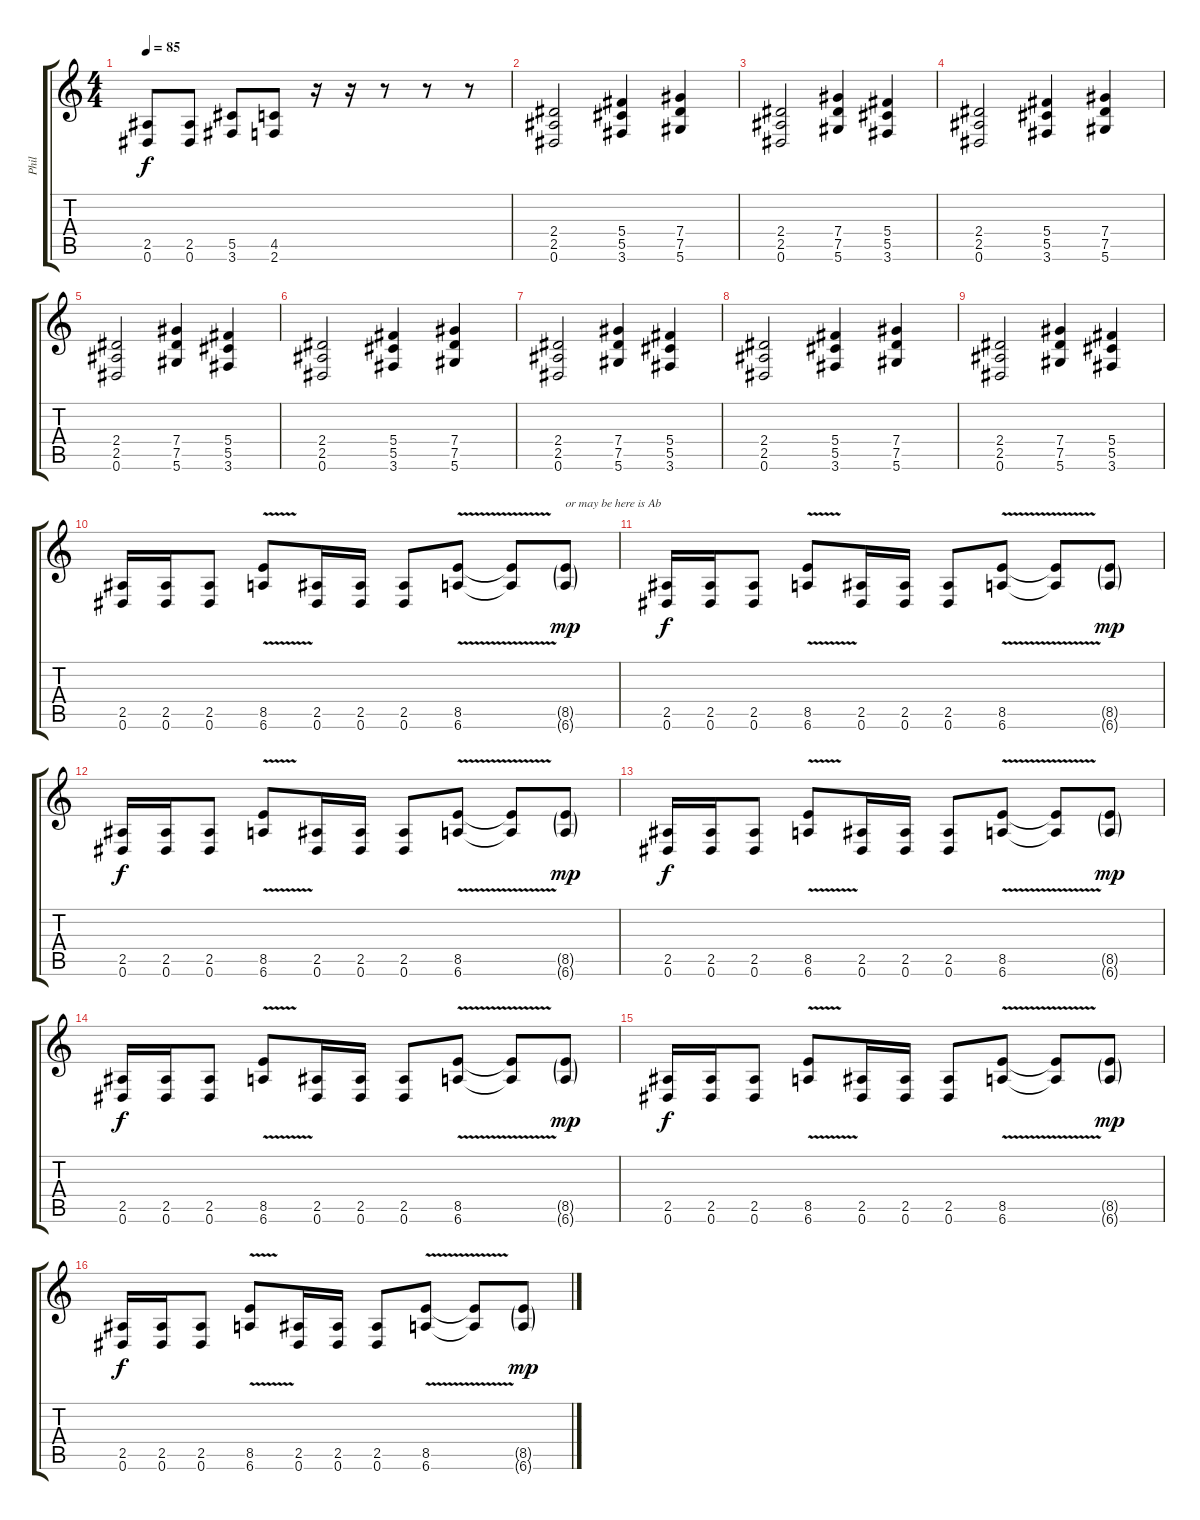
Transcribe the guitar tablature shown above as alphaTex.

\track ("Phil" "Phil") {instrument distortionguitar}
\staff {score tabs}
\tuning (Eb4 Bb3 Gb3 Db3 Ab2 Eb2) {hide}
\ts (4 4)
\tempo 85
\clef g2
\ks c
(2.5 0.6).8{dy f} (2.5 0.6).8 (5.5 3.6).8 (4.5 2.6).8 r.16 r.16 r.8 r.8 r.8 |
(2.4 2.5 0.6).2 (5.4 5.5 3.6).4 (7.4 7.5 5.6).4 |
(2.4 2.5 0.6).2 (7.4 7.5 5.6).4 (5.4 5.5 3.6).4 |
(2.4 2.5 0.6).2 (5.4 5.5 3.6).4 (7.4 7.5 5.6).4 |
(2.4 2.5 0.6).2 (7.4 7.5 5.6).4 (5.4 5.5 3.6).4 |
(2.4 2.5 0.6).2 (5.4 5.5 3.6).4 (7.4 7.5 5.6).4 |
(2.4 2.5 0.6).2 (7.4 7.5 5.6).4 (5.4 5.5 3.6).4 |
(2.4 2.5 0.6).2 (5.4 5.5 3.6).4 (7.4 7.5 5.6).4 |
(2.4 2.5 0.6).2 (7.4 7.5 5.6).4 (5.4 5.5 3.6).4 |
(2.5 0.6).16 (2.5 0.6).16 (2.5 0.6).8 (8.5{v} 6.6{v}).8 (2.5 0.6).16 (2.5 0.6).16 (2.5 0.6).8 (8.5{v} 6.6{v}).8 (8.5{t} 6.6{t}).8 (8.5{g} 6.6{g}).8{txt "or may be here is Ab" dy mp} |
(2.5 0.6).16{dy f} (2.5 0.6).16 (2.5 0.6).8 (8.5{v} 6.6{v}).8 (2.5 0.6).16 (2.5 0.6).16 (2.5 0.6).8 (8.5{v} 6.6{v}).8 (8.5{t} 6.6{t}).8 (8.5{g} 6.6{g}).8{dy mp} |
(2.5 0.6).16{dy f} (2.5 0.6).16 (2.5 0.6).8 (8.5{v} 6.6{v}).8 (2.5 0.6).16 (2.5 0.6).16 (2.5 0.6).8 (8.5{v} 6.6{v}).8 (8.5{t} 6.6{t}).8 (8.5{g} 6.6{g}).8{dy mp} |
(2.5 0.6).16{dy f} (2.5 0.6).16 (2.5 0.6).8 (8.5{v} 6.6{v}).8 (2.5 0.6).16 (2.5 0.6).16 (2.5 0.6).8 (8.5{v} 6.6{v}).8 (8.5{t} 6.6{t}).8 (8.5{g} 6.6{g}).8{dy mp} |
(2.5 0.6).16{dy f} (2.5 0.6).16 (2.5 0.6).8 (8.5{v} 6.6{v}).8 (2.5 0.6).16 (2.5 0.6).16 (2.5 0.6).8 (8.5{v} 6.6{v}).8 (8.5{t} 6.6{t}).8 (8.5{g} 6.6{g}).8{dy mp} |
(2.5 0.6).16{dy f} (2.5 0.6).16 (2.5 0.6).8 (8.5{v} 6.6{v}).8 (2.5 0.6).16 (2.5 0.6).16 (2.5 0.6).8 (8.5{v} 6.6{v}).8 (8.5{t} 6.6{t}).8 (8.5{g} 6.6{g}).8{dy mp} |
(2.5 0.6).16{dy f} (2.5 0.6).16 (2.5 0.6).8 (8.5{v} 6.6{v}).8 (2.5 0.6).16 (2.5 0.6).16 (2.5 0.6).8 (8.5{v} 6.6{v}).8 (8.5{t} 6.6{t}).8 (8.5{g} 6.6{g}).8{dy mp}
